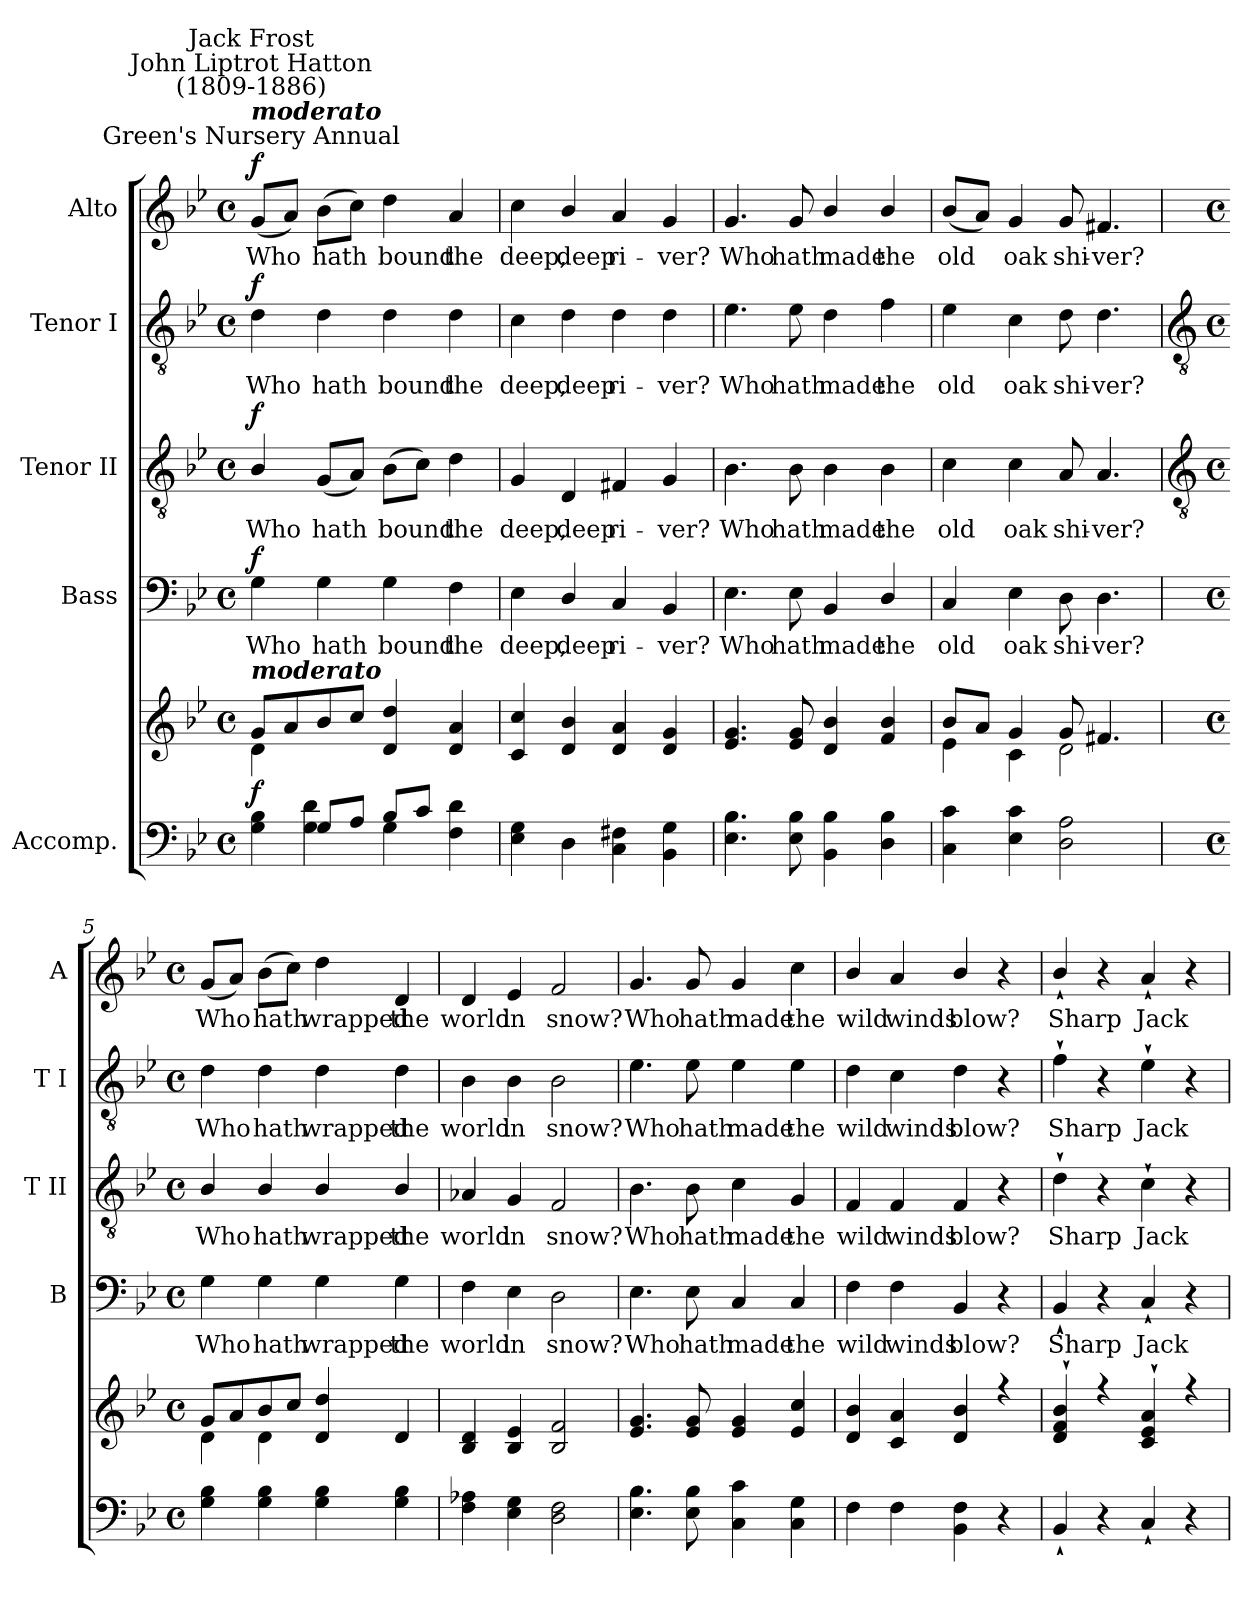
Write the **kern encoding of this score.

**kern	**kern	**dynam	**kern	**text	**dynam	**kern	**text	**dynam	**kern	**text	**dynam	**kern	**text	**dynam
*part5	*part5	*part5	*part4	*part4	*part4	*part3	*part3	*part3	*part2	*part2	*part2	*part1	*part1	*part1
*staff6	*staff5	*staff5/6	*staff4	*staff4	*staff4	*staff3	*staff3	*staff3	*staff2	*staff2	*staff2	*staff1	*staff1	*staff1
*I"Accomp.	*	*	*I"Bass	*	*	*I"Tenor II	*	*	*I"Tenor I	*	*	*I"Alto	*	*
*	*	*	*I'B	*	*	*I'T II	*	*	*I'T I	*	*	*I'A	*	*
*clefF4	*clefG2	*	*clefF4	*	*	*clefGv2	*	*	*clefGv2	*	*	*clefG2	*	*
*k[b-e-]	*k[b-e-]	*	*k[b-e-]	*	*	*k[b-e-]	*	*	*k[b-e-]	*	*	*k[b-e-]	*	*
*B-:	*B-:	*	*B-:	*	*	*B-:	*	*	*B-:	*	*	*B-:	*	*
*M4/4	*M4/4	*	*M4/4	*	*	*M4/4	*	*	*M4/4	*	*	*M4/4	*	*
*met(c)	*met(c)	*	*met(c)	*	*	*met(c)	*	*	*met(c)	*	*	*met(c)	*	*
*MM182	*MM182	*	*MM182	*	*	*MM182	*	*	*MM182	*	*	*MM182	*	*
=1	=1	=1	=1	=1	=1	=1	=1	=1	=1	=1	=1	=1	=1	=1
*^	*^	*	*	*	*	*	*	*	*	*	*	*	*	*
!	!	!	!	!	!	!	!	!	!	!	!	!	!	!LO:TX:a:cj:t=Green's Nursery Annual	!	!
!	!	!	!	!	!	!	!	!	!	!	!	!	!	!LO:TX:a:Bi:t=moderato	!	!
!	!	!	!	!	!	!	!	!	!	!	!	!	!	!LO:TX:a:cj:t=John Liptrot Hatton\n(1809-1886)	!	!
!	!	!	!	!	!	!	!	!	!	!	!	!	!	!LO:TX:a:cj:t=Jack Frost	!	!
!	!	!LO:TX:a:Bi:t=moderato	!	!	!	!	!	!	!	!	!	!	!	!	!	!
!	!	!	!	!LO:DY:b	!	!LO:LY:b	!LO:DY:b	!	!LO:LY:b	!LO:DY:b	!	!LO:LY:b	!LO:DY:b	!	!LO:LY:b	!LO:DY:b
4ryy	4G 4B-	8g/L	4d\	f	4G	Who	f	4B-/	Who	f	4d	Who	f	(<8gL	Who	f
.	.	8a/	.	.	.	.	.	.	.	.	.	.	.	8aJ)	.	.
!	!	!	!	!	!	!LO:LY:b	!	!	!LO:LY:b	!	!	!LO:LY:b	!	!	!LO:LY:b	!
8G/L	4G 4d	8b-/	2ryy	.	4G	hath	.	(<8GL	hath	.	4d	hath	.	(>8b-L	hath	.
8A/J	.	8cc/J	.	.	.	.	.	8AJ)	.	.	.	.	.	8ccJ)	.	.
!	!	!	!	!	!	!LO:LY:b	!	!	!LO:LY:b	!	!	!LO:LY:b	!	!	!LO:LY:b	!
8B-/L	4G	4d/ 4dd/	.	.	4G	bound	.	(>8B-L	bound	.	4d	bound	.	4dd	bound	.
8c/J	.	.	.	.	.	.	.	8cJ)	.	.	.	.	.	.	.	.
!	!	!	!	!	!	!LO:LY:b	!	!	!LO:LY:b	!	!	!LO:LY:b	!	!	!LO:LY:b	!
4ryy	4F 4d	4d/ 4a/	4ryy	.	4F	the	.	4d	the	.	4d	the	.	4a	the	.
=2	=2	=2	=2	=2	=2	=2	=2	=2	=2	=2	=2	=2	=2	=2	=2	=2
!	!	!	!	!	!	!LO:LY:b	!	!	!LO:LY:b	!	!	!LO:LY:b	!	!	!LO:LY:b	!
*v	*v	*	*	*	*	*	*	*	*	*	*	*	*	*	*	*
4E- 4G	4c/ 4cc/	1ryy	.	4E-	deep,	.	4G	deep,	.	4c	deep,	.	4cc	deep,	.
!	!	!	!	!	!LO:LY:b	!	!	!LO:LY:b	!	!	!LO:LY:b	!	!	!LO:LY:b	!
4D	4d/ 4b-/	.	.	4D/	deep	.	4D	deep	.	4d	deep	.	4b-/	deep	.
!	!	!	!	!	!LO:LY:b	!	!	!LO:LY:b	!	!	!LO:LY:b	!	!	!LO:LY:b	!
4C 4F#X	4d/ 4a/	.	.	4C	ri-	.	4F#X	ri-	.	4d	ri-	.	4a/	ri-	.
!	!	!	!	!	!LO:LY:b	!	!	!LO:LY:b	!	!	!LO:LY:b	!	!	!LO:LY:b	!
4BB- 4G	4d/ 4g/	.	.	4BB-	-ver?	.	4G	-ver?	.	4d	-ver?	.	4g	-ver?	.
=3	=3	=3	=3	=3	=3	=3	=3	=3	=3	=3	=3	=3	=3	=3	=3
!	!	!	!	!	!LO:LY:b	!	!	!LO:LY:b	!	!	!LO:LY:b	!	!	!LO:LY:b	!
4.E- 4.B-	4.e-/ 4.g/	1ryy	.	4.E-	Who	.	4.B-	Who	.	4.e-	Who	.	4.g	Who	.
!	!	!	!	!	!LO:LY:b	!	!	!LO:LY:b	!	!	!LO:LY:b	!	!	!LO:LY:b	!
8E- 8B-	8e-/ 8g/	.	.	8E-	hath	.	8B-	hath	.	8e-	hath	.	8g	hath	.
!	!	!	!	!	!LO:LY:b	!	!	!LO:LY:b	!	!	!LO:LY:b	!	!	!LO:LY:b	!
4BB- 4B-	4d/ 4b-/	.	.	4BB-	made	.	4B-	made	.	4d	made	.	4b-/	made	.
!	!	!	!	!	!LO:LY:b	!	!	!LO:LY:b	!	!	!LO:LY:b	!	!	!LO:LY:b	!
4D 4B-	4f/ 4b-/	.	.	4D/	the	.	4B-	the	.	4f	the	.	4b-/	the	.
=4	=4	=4	=4	=4	=4	=4	=4	=4	=4	=4	=4	=4	=4	=4	=4
!	!	!	!	!	!LO:LY:b	!	!	!LO:LY:b	!	!	!LO:LY:b	!	!	!LO:LY:b	!
4C 4c	8b-/L	4e-\	.	4C	old	.	4c	old	.	4e-	old	.	(<8b-L	old	.
.	8a/J	.	.	.	.	.	.	.	.	.	.	.	8aJ)	.	.
!	!	!	!	!	!LO:LY:b	!	!	!LO:LY:b	!	!	!LO:LY:b	!	!	!LO:LY:b	!
4E- 4c	4g/	4c\	.	4E-	oak	.	4c	oak	.	4c	oak	.	4g	oak	.
!	!	!	!	!	!LO:LY:b	!	!	!LO:LY:b	!	!	!LO:LY:b	!	!	!LO:LY:b	!
2D 2A	8g/	2d\	.	8D	shi-	.	8A	shi-	.	8d	shi-	.	8g	shi-	.
!	!	!	!	!	!LO:LY:b	!	!	!LO:LY:b	!	!	!LO:LY:b	!	!	!LO:LY:b	!
.	4.f#X/	.	.	4.D	-ver?	.	4.A	-ver?	.	4.d	-ver?	.	4.f#X	-ver?	.
!!LO:LB:g=z
=5	=5	=5	=5	=5	=5	=5	=5	=5	=5	=5	=5	=5	=5	=5	=5
*	*	*	*	*	*	*	*clefGv2	*	*	*clefGv2	*	*	*	*	*
*M4/4	*M4/4	*	*	*M4/4	*	*	*M4/4	*	*	*M4/4	*	*	*M4/4	*	*
*met(c)	*met(c)	*	*	*met(c)	*	*	*met(c)	*	*	*met(c)	*	*	*met(c)	*	*
!	!	!	!	!	!LO:LY:b	!	!	!LO:LY:b	!	!	!LO:LY:b	!	!	!LO:LY:b	!
4G 4B-	8g/L	4d\	.	4G	Who	.	4B-/	Who	.	4d	Who	.	(<8gL	Who	.
.	8a/	.	.	.	.	.	.	.	.	.	.	.	8aJ)	.	.
!	!	!	!	!	!LO:LY:b	!	!	!LO:LY:b	!	!	!LO:LY:b	!	!	!LO:LY:b	!
4G 4B-	8b-/	4d\	.	4G	hath	.	4B-/	hath	.	4d	hath	.	(>8b-L	hath	.
.	8cc/J	.	.	.	.	.	.	.	.	.	.	.	8ccJ)	.	.
!	!	!	!	!	!LO:LY:b	!	!	!LO:LY:b	!	!	!LO:LY:b	!	!	!LO:LY:b	!
4G 4B-	4d/ 4dd/	2ryy	.	4G	wrapped	.	4B-/	wrapped	.	4d	wrapped	.	4dd	wrapped	.
!	!	!	!	!	!LO:LY:b	!	!	!LO:LY:b	!	!	!LO:LY:b	!	!	!LO:LY:b	!
4G 4B-	4d/	.	.	4G	the	.	4B-/	the	.	4d	the	.	4d	the	.
=6	=6	=6	=6	=6	=6	=6	=6	=6	=6	=6	=6	=6	=6	=6	=6
!	!	!	!	!	!LO:LY:b	!	!	!LO:LY:b	!	!	!LO:LY:b	!	!	!LO:LY:b	!
4F 4A-X	4B-/ 4d/	1ryy	.	4F	world	.	4A-X/	world	.	4B-	world	.	4d	world	.
!	!	!	!	!	!LO:LY:b	!	!	!LO:LY:b	!	!	!LO:LY:b	!	!	!LO:LY:b	!
4E- 4G	4B-/ 4e-/	.	.	4E-	in	.	4G	in	.	4B-	in	.	4e-	in	.
!	!	!	!	!	!LO:LY:b	!	!	!LO:LY:b	!	!	!LO:LY:b	!	!	!LO:LY:b	!
2D 2F	2B-/ 2f/	.	.	2D	snow?	.	2F	snow?	.	2B-	snow?	.	2f	snow?	.
=7	=7	=7	=7	=7	=7	=7	=7	=7	=7	=7	=7	=7	=7	=7	=7
!	!	!	!	!	!LO:LY:b	!	!	!LO:LY:b	!	!	!LO:LY:b	!	!	!LO:LY:b	!
4.E- 4.B-	4.e-/ 4.g/	1ryy	.	4.E-	Who	.	4.B-	Who	.	4.e-	Who	.	4.g	Who	.
!	!	!	!	!	!LO:LY:b	!	!	!LO:LY:b	!	!	!LO:LY:b	!	!	!LO:LY:b	!
8E- 8B-	8e-/ 8g/	.	.	8E-	hath	.	8B-	hath	.	8e-	hath	.	8g	hath	.
!	!	!	!	!	!LO:LY:b	!	!	!LO:LY:b	!	!	!LO:LY:b	!	!	!LO:LY:b	!
4C 4c	4e-/ 4g/	.	.	4C	made	.	4c	made	.	4e-	made	.	4g	made	.
!	!	!	!	!	!LO:LY:b	!	!	!LO:LY:b	!	!	!LO:LY:b	!	!	!LO:LY:b	!
4C 4G	4e-/ 4cc/	.	.	4C	the	.	4G	the	.	4e-	the	.	4cc	the	.
=8	=8	=8	=8	=8	=8	=8	=8	=8	=8	=8	=8	=8	=8	=8	=8
!	!	!	!	!	!LO:LY:b	!	!	!LO:LY:b	!	!	!LO:LY:b	!	!	!LO:LY:b	!
4F	4d/ 4b-/	1ryy	.	4F	wild	.	4F	wild	.	4d	wild	.	4b-/	wild	.
!	!	!	!	!	!LO:LY:b	!	!	!LO:LY:b	!	!	!LO:LY:b	!	!	!LO:LY:b	!
4F	4c/ 4a/	.	.	4F	winds	.	4F	winds	.	4c	winds	.	4a	winds	.
!	!	!	!	!	!LO:LY:b	!	!	!LO:LY:b	!	!	!LO:LY:b	!	!	!LO:LY:b	!
4BB- 4F	4d/ 4b-/	.	.	4BB-	blow?	.	4F	blow?	.	4d	blow?	.	4b-/	blow?	.
4r	4r	.	.	4r	.	.	4r	.	.	4r	.	.	4r	.	.
=9	=9	=9	=9	=9	=9	=9	=9	=9	=9	=9	=9	=9	=9	=9	=9
!	!	!	!	!	!LO:LY:b	!	!	!LO:LY:b	!	!	!LO:LY:b	!	!	!LO:LY:b	!
4BB-`	4d/` 4f/` 4b-/`	1ryy	.	4BB-`	Sharp	.	4d`	Sharp	.	4f`	Sharp	.	4b-`/	Sharp	.
4r	4r	.	.	4r	.	.	4r	.	.	4r	.	.	4r	.	.
!	!	!	!	!	!LO:LY:b	!	!	!LO:LY:b	!	!	!LO:LY:b	!	!	!LO:LY:b	!
4C`	4c/` 4e-/` 4a/`	.	.	4C`	Jack	.	4c`	Jack	.	4e-`	Jack	.	4a`/	Jack	.
4r	4r	.	.	4r	.	.	4r	.	.	4r	.	.	4r	.	.
*	*v	*v	*	*	*	*	*	*	*	*	*	*	*	*	*
=	=	=	=	=	=	=	=	=	=	=	=	=	=	=
*-	*-	*-	*-	*-	*-	*-	*-	*-	*-	*-	*-	*-	*-	*-
